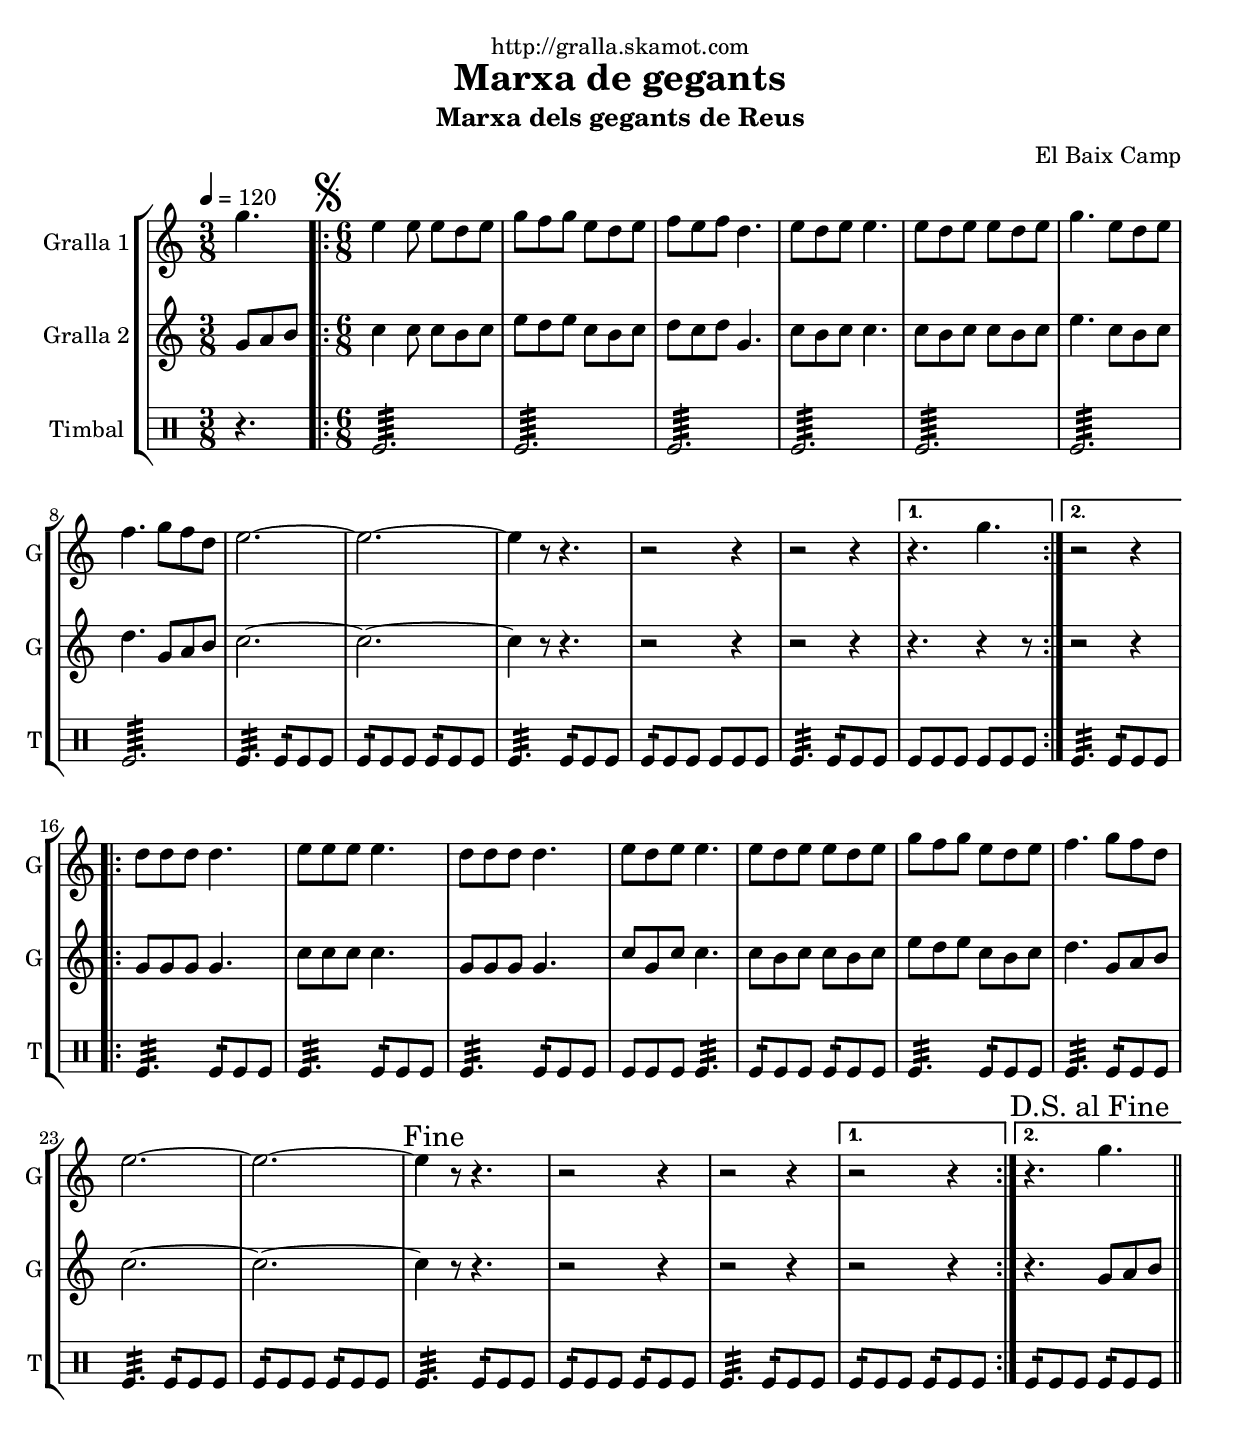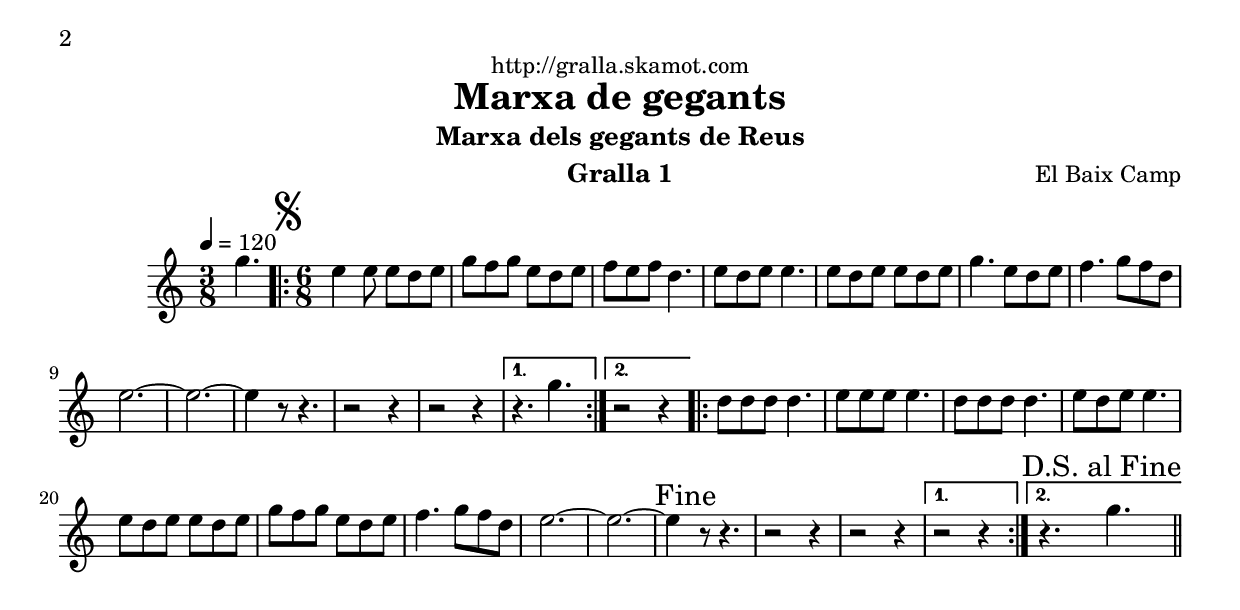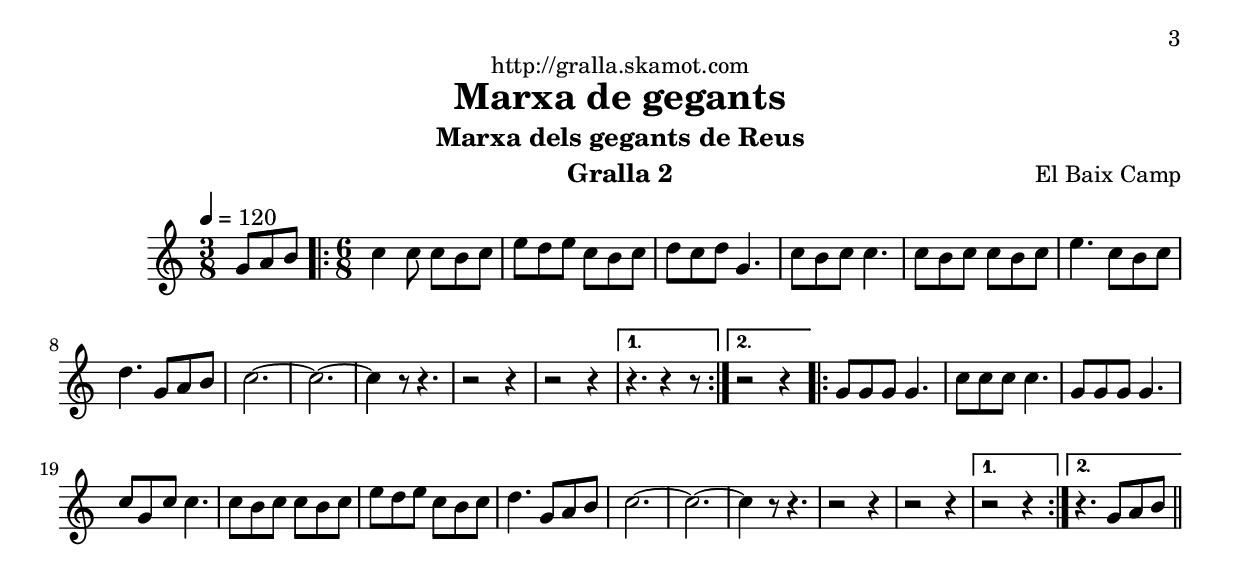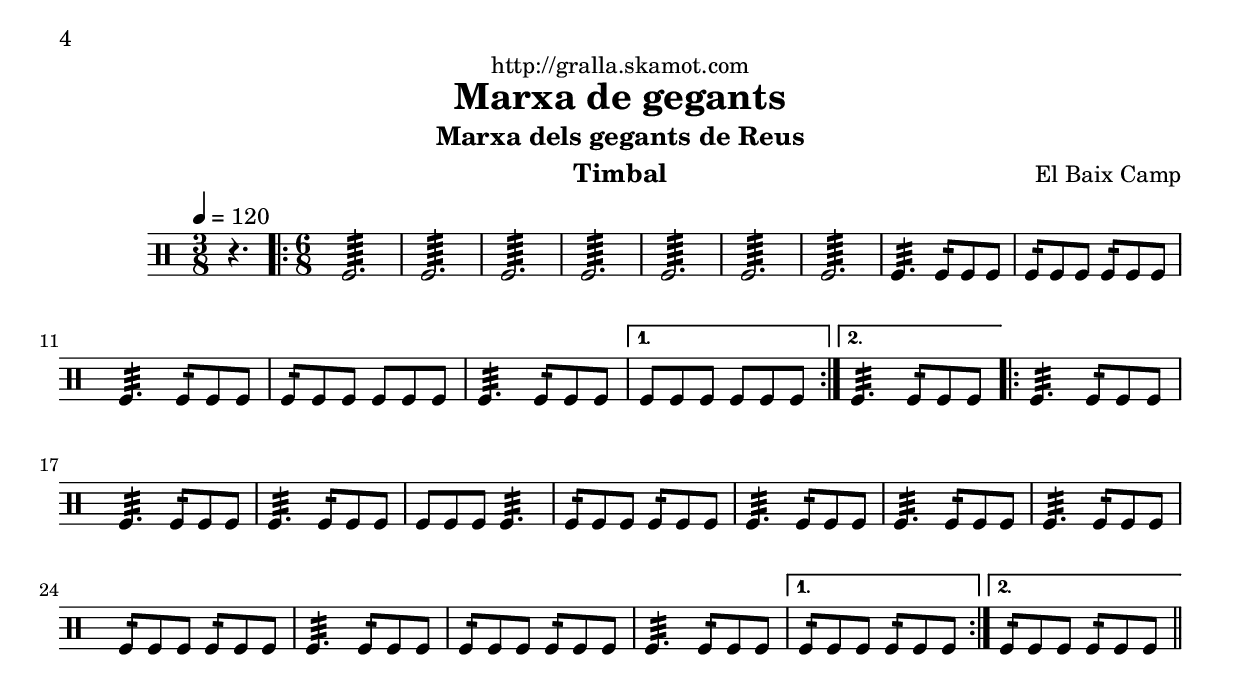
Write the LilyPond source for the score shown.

\version "2.16.2"

\header {
  dedication="http://gralla.skamot.com"
  title="Marxa de gegants"
  subtitle="Marxa dels gegants de Reus"
  subsubtitle=""
  poet=""
  meter=""
  piece=""
  composer="El Baix Camp"
  arranger=""
  opus=""
  instrument=""
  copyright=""
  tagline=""
}

liniaroAa =
\relative g''
{
  \tempo 4=120
  \clef treble
  \key c \major
  \time 3/8
  g4.  |
  \time 6/8   \repeat volta 2 { \mark \markup {\musicglyph #"scripts.segno"} e4 e8 e d e  |
  g8 f g e d e  |
  f8 e f d4.  |
  %05
  e8 d e e4.  |
  e8 d e e d e  |
  g4. e8 d e  |
  f4. g8 f d  |
  e2. ~  |
  %10
  e2. ~  |
  e4 r8 r4.  |
  r2 r4  |
  r2 r4 }
  \alternative { { r4. g }
  %15
  { r2 r4 } }
  \repeat volta 2 { d8 d d d4.  |
  e8 e e e4.  |
  d8 d d d4.  |
  e8 d e e4.  |
  %20
  e8 d e e d e  |
  g8 f g e d e  |
  f4. g8 f d  |
  e2. ~  |
  e2. ~  |
  %25
  \mark "Fine" e4 r8 r4.  |
  r2 r4  |
  r2 r4 }
  \alternative { { r2 r4 }
  { \mark "D.S. al Fine" r4. g } } \bar "||"
}

liniaroAb =
\relative g'
{
  \tempo 4=120
  \clef treble
  \key c \major
  \time 3/8
  g8 a b  |
  \time 6/8   \repeat volta 2 { c4 c8 c b c  |
  e8 d e c b c  |
  d8 c d g,4.  |
  %05
  c8 b c c4.  |
  c8 b c c b c  |
  e4. c8 b c  |
  d4. g,8 a b  |
  c2. ~  |
  %10
  c2. ~  |
  c4 r8 r4.  |
  r2 r4  |
  r2 r4 }
  \alternative { { r4. r4 r8 } % kompletite
  %15
  { r2 r4 } }
  \repeat volta 2 { g8 g g g4.  |
  c8 c c c4.  |
  g8 g g g4.  |
  c8 g c c4.  |
  %20
  c8 b c c b c  |
  e8 d e c b c  |
  d4. g,8 a b  |
  c2. ~  |
  c2. ~  |
  %25
  c4 r8 r4.  |
  r2 r4  |
  r2 r4 }
  \alternative { { r2 r4 }
  { r4. g8 a b } } \bar "||"
}

liniaroAc =
\drummode
{
  \tempo 4=120
  \time 3/8
  r4.  |
  \time 6/8   \repeat volta 2 { tomfl2.:64  |
  tomfl2.:64  |
  tomfl2.:64  |
  %05
  tomfl2.:64  |
  tomfl2.:64  |
  tomfl2.:64  |
  tomfl2.:64  |
  tomfl4.:32 tomfl8:16 tomfl tomfl  |
  %10
  tomfl8:16 tomfl tomfl tomfl:16 tomfl tomfl  |
  tomfl4.:32 tomfl8:16 tomfl tomfl  |
  tomfl8:16 tomfl tomfl tomfl tomfl tomfl  |
  tomfl4.:32 tomfl8:16 tomfl tomfl }
  \alternative { { tomfl8 tomfl tomfl tomfl tomfl tomfl }
  %15
  { tomfl4.:32 tomfl8:16 tomfl tomfl } }
  \repeat volta 2 { tomfl4.:32 tomfl8:16 tomfl tomfl  |
  tomfl4.:32 tomfl8:16 tomfl tomfl  |
  tomfl4.:32 tomfl8:16 tomfl tomfl  |
  tomfl8 tomfl tomfl tomfl4.:32  |
  %20
  tomfl8:16 tomfl tomfl tomfl:16 tomfl tomfl  |
  tomfl4.:32 tomfl8:16 tomfl tomfl  |
  tomfl4.:32 tomfl8:16 tomfl tomfl  |
  tomfl4.:32 tomfl8:16 tomfl tomfl  |
  tomfl8:16 tomfl tomfl tomfl:16 tomfl tomfl  |
  %25
  tomfl4.:32 tomfl8:16 tomfl tomfl  |
  tomfl8:16 tomfl tomfl tomfl:16 tomfl tomfl  |
  tomfl4.:32 tomfl8:16 tomfl tomfl }
  \alternative { { tomfl8:16 tomfl tomfl tomfl:16 tomfl tomfl }
  { tomfl8:16 tomfl tomfl tomfl:16 tomfl tomfl } } \bar "||"
}

\bookpart {
  \score {
    \new StaffGroup {
      \override Score.RehearsalMark #'self-alignment-X = #LEFT
      <<
        \new Staff \with {instrumentName = #"Gralla 1" shortInstrumentName = #"G"} \liniaroAa
        \new Staff \with {instrumentName = #"Gralla 2" shortInstrumentName = #"G"} \liniaroAb
        \new DrumStaff \with {instrumentName = #"Timbal" shortInstrumentName = #"T"} \liniaroAc
      >>
    }
    \layout {}
  }
  \score { \unfoldRepeats
    \new StaffGroup {
      \override Score.RehearsalMark #'self-alignment-X = #LEFT
      <<
        \new Staff \with {instrumentName = #"Gralla 1" shortInstrumentName = #"G"} \liniaroAa
        \new Staff \with {instrumentName = #"Gralla 2" shortInstrumentName = #"G"} \liniaroAb
        \new DrumStaff \with {instrumentName = #"Timbal" shortInstrumentName = #"T"} \liniaroAc
      >>
    }
    \midi {
      \set Staff.midiInstrument = "oboe"
      \set DrumStaff.midiInstrument = "drums"
    }
  }
}

\bookpart {
  \header {instrument="Gralla 1"}
  \score {
    \new StaffGroup {
      \override Score.RehearsalMark #'self-alignment-X = #LEFT
      <<
        \new Staff \liniaroAa
      >>
    }
    \layout {}
  }
  \score { \unfoldRepeats
    \new StaffGroup {
      \override Score.RehearsalMark #'self-alignment-X = #LEFT
      <<
        \new Staff \liniaroAa
      >>
    }
    \midi {
      \set Staff.midiInstrument = "oboe"
      \set DrumStaff.midiInstrument = "drums"
    }
  }
}

\bookpart {
  \header {instrument="Gralla 2"}
  \score {
    \new StaffGroup {
      \override Score.RehearsalMark #'self-alignment-X = #LEFT
      <<
        \new Staff \liniaroAb
      >>
    }
    \layout {}
  }
  \score { \unfoldRepeats
    \new StaffGroup {
      \override Score.RehearsalMark #'self-alignment-X = #LEFT
      <<
        \new Staff \liniaroAb
      >>
    }
    \midi {
      \set Staff.midiInstrument = "oboe"
      \set DrumStaff.midiInstrument = "drums"
    }
  }
}

\bookpart {
  \header {instrument="Timbal"}
  \score {
    \new StaffGroup {
      \override Score.RehearsalMark #'self-alignment-X = #LEFT
      <<
        \new DrumStaff \liniaroAc
      >>
    }
    \layout {}
  }
  \score { \unfoldRepeats
    \new StaffGroup {
      \override Score.RehearsalMark #'self-alignment-X = #LEFT
      <<
        \new DrumStaff \liniaroAc
      >>
    }
    \midi {
      \set Staff.midiInstrument = "oboe"
      \set DrumStaff.midiInstrument = "drums"
    }
  }
}

